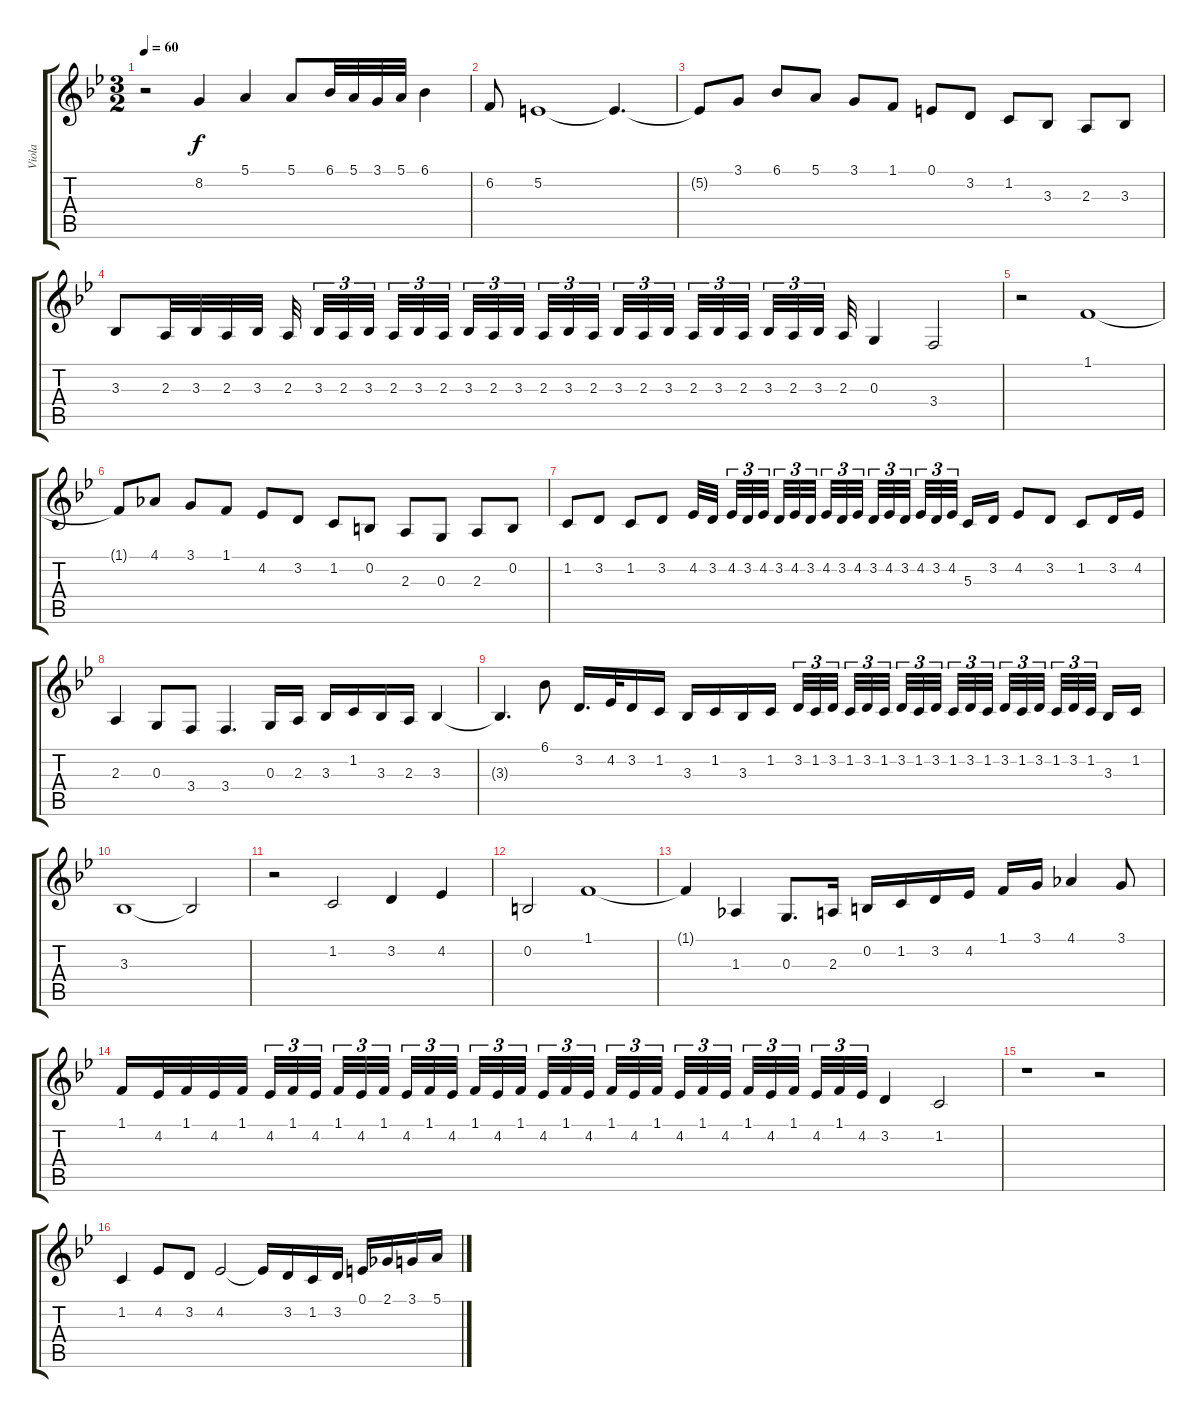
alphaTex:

\track ("Viola" "Viola") {instrument viola}
\staff {score tabs}
\tuning (E4 B3 G3 D3 A2 E2) {hide}
\ts (3 2)
\tempo 60
\clef g2
\ks gminor
r.2{dy f} 8.2.4 5.1.4 5.1.8 6.1.32 5.1.32 3.1.32 5.1.32 6.1.4 |
6.2.8 5.2.1 5.2{t}.4{d} |
5.2{t}.8 3.1.8 6.1.8 5.1.8 3.1.8 1.1.8 0.1.8 3.2.8 1.2.8 3.3.8 2.3.8 3.3.8 |
3.3.8 2.3.32 3.3.32 2.3.32 3.3.32 2.3.32{beam splitsecondary} 3.3.32{tu (3 2)} 2.3.32{tu (3 2)} 3.3.32{tu (3 2) beam splitsecondary} 2.3.32{tu (3 2)} 3.3.32{tu (3 2)} 2.3.32{tu (3 2) beam splitsecondary} 3.3.32{tu (3 2)} 2.3.32{tu (3 2)} 3.3.32{tu (3 2) beam splitsecondary} 2.3.32{tu (3 2)} 3.3.32{tu (3 2)} 2.3.32{tu (3 2) beam splitsecondary} 3.3.32{tu (3 2)} 2.3.32{tu (3 2)} 3.3.32{tu (3 2) beam splitsecondary} 2.3.32{tu (3 2)} 3.3.32{tu (3 2)} 2.3.32{tu (3 2) beam splitsecondary} 3.3.32{tu (3 2)} 2.3.32{tu (3 2)} 3.3.32{tu (3 2) beam splitsecondary} 2.3.32 0.3.4 3.4.2 |
r.2 1.1.1 |
1.1{t}.8 4.1.8 3.1.8 1.1.8 4.2.8 3.2.8 1.2.8 0.2.8 2.3.8 0.3.8 2.3.8 0.2.8 |
1.2.8 3.2.8 1.2.8 3.2.8 4.2.32 3.2.32{beam splitsecondary} 4.2.32{tu (3 2)} 3.2.32{tu (3 2)} 4.2.32{tu (3 2) beam splitsecondary} 3.2.32{tu (3 2)} 4.2.32{tu (3 2)} 3.2.32{tu (3 2) beam splitsecondary} 4.2.32{tu (3 2)} 3.2.32{tu (3 2)} 4.2.32{tu (3 2) beam splitsecondary} 3.2.32{tu (3 2)} 4.2.32{tu (3 2)} 3.2.32{tu (3 2) beam splitsecondary} 4.2.32{tu (3 2)} 3.2.32{tu (3 2)} 4.2.32{tu (3 2) beam splitsecondary} 5.3.16 3.2.16 4.2.8 3.2.8 1.2.8 3.2.16 4.2.16 |
2.3.4 0.3.8 3.4.8 3.4.4{d} 0.3.16 2.3.16 3.3.16 1.2.16 3.3.16 2.3.16 3.3.4 |
3.3{t}.4{d} 6.1.8 3.2.16{d} 4.2.32 3.2.16 1.2.16 3.3.16 1.2.16 3.3.16 1.2.16 3.2.32{tu (3 2)} 1.2.32{tu (3 2)} 3.2.32{tu (3 2) beam splitsecondary} 1.2.32{tu (3 2)} 3.2.32{tu (3 2)} 1.2.32{tu (3 2) beam splitsecondary} 3.2.32{tu (3 2)} 1.2.32{tu (3 2)} 3.2.32{tu (3 2) beam splitsecondary} 1.2.32{tu (3 2)} 3.2.32{tu (3 2)} 1.2.32{tu (3 2) beam splitsecondary} 3.2.32{tu (3 2)} 1.2.32{tu (3 2)} 3.2.32{tu (3 2) beam splitsecondary} 1.2.32{tu (3 2)} 3.2.32{tu (3 2)} 1.2.32{tu (3 2) beam splitsecondary} 3.3.16 1.2.16 |
3.3.1 3.3{t}.2 |
r.2 1.2.2 3.2.4 4.2.4 |
0.2.2 1.1.1 |
1.1{t}.4 1.3.4 0.3.8{d} 2.3.16 0.2.16 1.2.16 3.2.16 4.2.16 1.1.16 3.1.16 4.1.4 3.1.8 |
1.1.16 4.2.32 1.1.32 4.2.32 1.1.32{beam splitsecondary} 4.2.32{tu (3 2)} 1.1.32{tu (3 2)} 4.2.32{tu (3 2) beam splitsecondary} 1.1.32{tu (3 2)} 4.2.32{tu (3 2)} 1.1.32{tu (3 2) beam splitsecondary} 4.2.32{tu (3 2)} 1.1.32{tu (3 2)} 4.2.32{tu (3 2) beam splitsecondary} 1.1.32{tu (3 2)} 4.2.32{tu (3 2)} 1.1.32{tu (3 2) beam splitsecondary} 4.2.32{tu (3 2)} 1.1.32{tu (3 2)} 4.2.32{tu (3 2)} 1.1.32{tu (3 2)} 4.2.32{tu (3 2)} 1.1.32{tu (3 2) beam splitsecondary} 4.2.32{tu (3 2)} 1.1.32{tu (3 2)} 4.2.32{tu (3 2) beam splitsecondary} 1.1.32{tu (3 2)} 4.2.32{tu (3 2)} 1.1.32{tu (3 2) beam splitsecondary} 4.2.32{tu (3 2)} 1.1.32{tu (3 2)} 4.2.32{tu (3 2)} 3.2.4 1.2.2 |
r.1 r.2 |
1.2.4 4.2.8 3.2.8 4.2.2 4.2{t}.16 3.2.16 1.2.16 3.2.16 0.1.16 2.1.16 3.1.16 5.1.16
